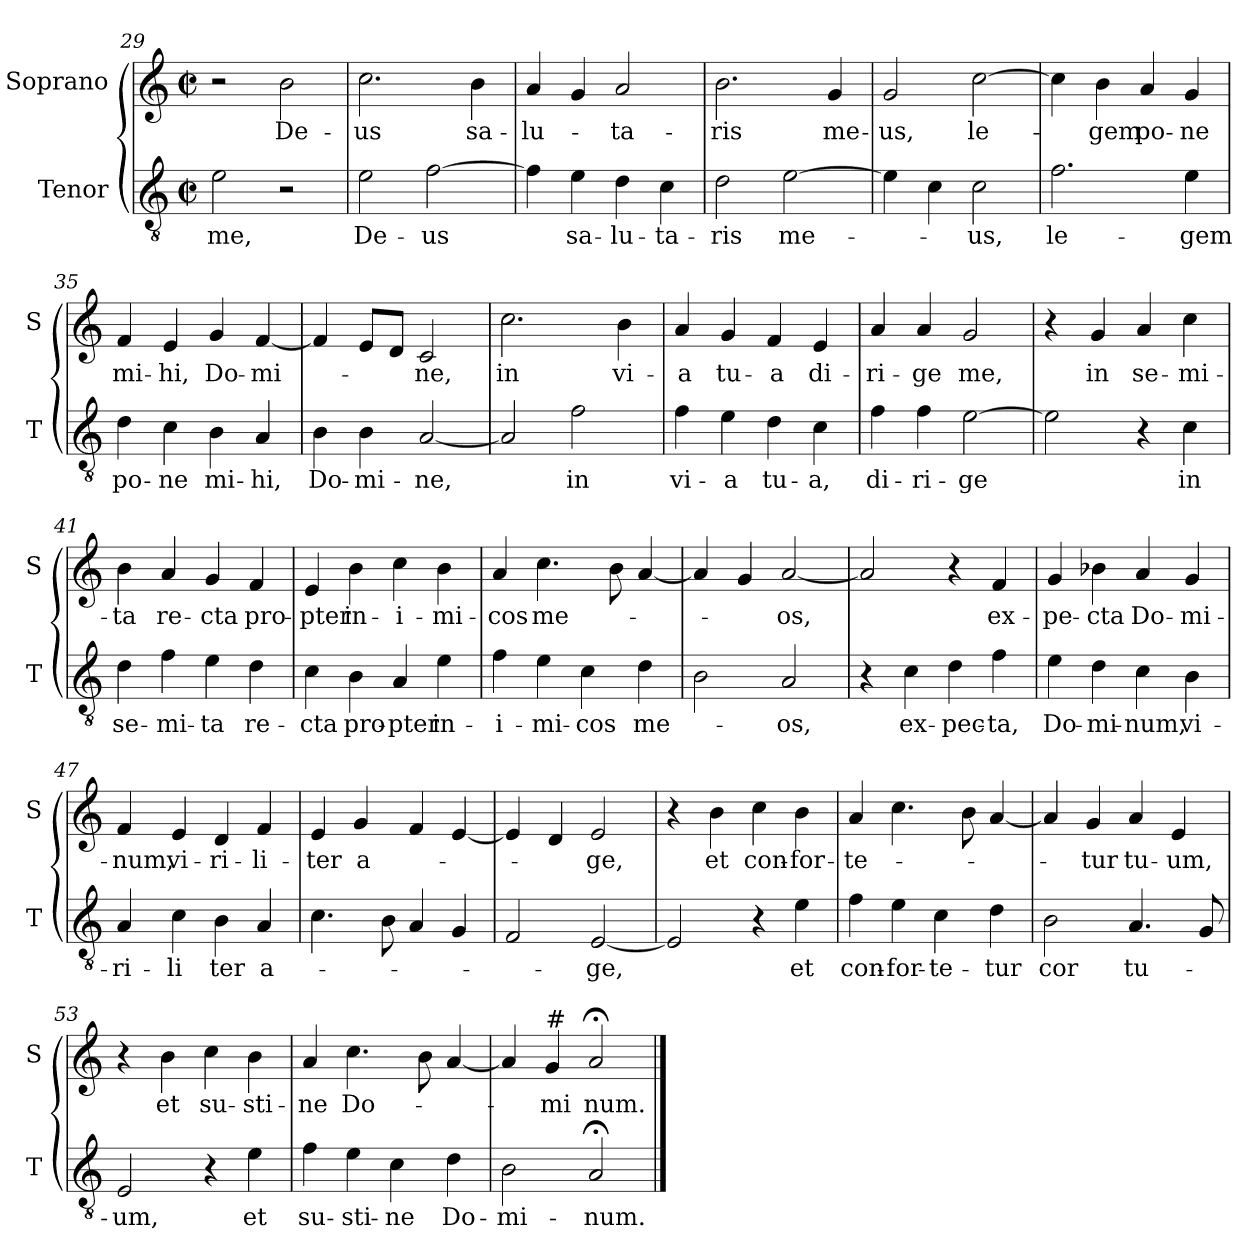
**kern	**text	**kern	**text
*part2	*part2	*part1	*part1
*staff2	*staff2	*staff1	*staff1
*I"Tenor	*	*I"Soprano	*
*I'T	*	*I'S	*
*clefGv2	*	*clefG2	*
*k[]	*	*k[]	*
*C:	*	*C:	*
*M2/2	*	*M2/2	*
*met(c|)	*	*met(c|)	*
=29	=29	=29	=29
!	!LO:LY:b	!	!
2e\	me,	2r	.
!	!	!	!LO:LY:b
2r	.	2b\	De-
=30	=30	=30	=30
!	!LO:LY:b	!	!LO:LY:b
2e\	De-	2.cc\	-us
!	!LO:LY:b	!	!
[2f\	-us	.	.
!	!	!	!LO:LY:b
.	.	4b\	sa-
!!LO:LB:g=z
=31	=31	=31	=31
!	!	!	!LO:LY:b
4f\]	.	4a/	-lu-
!	!LO:LY:b	!	!
4e\	sa-	4g/	.
!	!LO:LY:b	!	!LO:LY:b
4d\	-lu-	2a/	-ta-
!	!LO:LY:b	!	!
4c\	-ta-	.	.
=32	=32	=32	=32
!	!LO:LY:b	!	!LO:LY:b
2d\	-ris	2.b\	-ris
!	!LO:LY:b	!	!
[2e\	me-	.	.
!	!	!	!LO:LY:b
.	.	4g/	me-
=33	=33	=33	=33
!	!	!	!LO:LY:b
4e\]	.	2g/	-us,
4c\	.	.	.
!	!LO:LY:b	!	!LO:LY:b
2c\	-us,	[2cc\	le-
=34	=34	=34	=34
!	!LO:LY:b	!	!
2.f\	le-	4cc\]	.
!	!	!	!LO:LY:b
.	.	4b\	-gem
!	!	!	!LO:LY:b
.	.	4a/	po-
!	!LO:LY:b	!	!LO:LY:b
4e\	-gem	4g/	-ne
=35	=35	=35	=35
!	!LO:LY:b	!	!LO:LY:b
4d\	po-	4f/	mi-
!	!LO:LY:b	!	!LO:LY:b
4c\	-ne	4e/	-hi,
!	!LO:LY:b	!	!LO:LY:b
4B\	mi-	4g/	Do-
!	!LO:LY:b	!	!LO:LY:b
4A/	-hi,	[4f/	-mi-
!!LO:LB:g=z
=36	=36	=36	=36
!	!LO:LY:b	!	!
4B\	Do-	4f/]	.
!	!LO:LY:b	!	!
4B\	-mi-	8e/L	.
.	.	8d/J	.
!	!LO:LY:b	!	!LO:LY:b
[2A/	-ne,	2c/	-ne,
=37	=37	=37	=37
!	!	!	!LO:LY:b
2A/]	.	2.cc\	in
!	!LO:LY:b	!	!
2f\	in	.	.
!	!	!	!LO:LY:b
.	.	4b\	vi-
=38	=38	=38	=38
!	!LO:LY:b	!	!LO:LY:b
4f\	vi-	4a/	-a
!	!LO:LY:b	!	!LO:LY:b
4e\	-a	4g/	tu-
!	!LO:LY:b	!	!LO:LY:b
4d\	tu-	4f/	-a
!	!LO:LY:b	!	!LO:LY:b
4c\	-a,	4e/	di-
=39	=39	=39	=39
!	!LO:LY:b	!	!LO:LY:b
4f\	di-	4a/	-ri-
!	!LO:LY:b	!	!LO:LY:b
4f\	-ri-	4a/	-ge
!	!LO:LY:b	!	!LO:LY:b
[2e\	-ge	2g/	me,
=40	=40	=40	=40
2e\]	.	4r	.
!	!	!	!LO:LY:b
.	.	4g/	in
!	!	!	!LO:LY:b
4r	.	4a/	se-
!	!LO:LY:b	!	!LO:LY:b
4c\	in	4cc\	-mi-
!!LO:LB:g=z
=41	=41	=41	=41
!	!LO:LY:b	!	!LO:LY:b
4d\	se-	4b\	-ta
!	!LO:LY:b	!	!LO:LY:b
4f\	-mi-	4a/	re-
!	!LO:LY:b	!	!LO:LY:b
4e\	-ta	4g/	-cta
!	!LO:LY:b	!	!LO:LY:b
4d\	re-	4f/	pro-
=42	=42	=42	=42
!	!LO:LY:b	!	!LO:LY:b
4c\	-cta	4e/	-pter
!	!LO:LY:b	!	!LO:LY:b
4B\	pro-	4b\	in-
!	!LO:LY:b	!	!LO:LY:b
4A/	-pter	4cc\	-i-
!	!LO:LY:b	!	!LO:LY:b
4e\	in-	4b\	-mi-
=43	=43	=43	=43
!	!LO:LY:b	!	!LO:LY:b
4f\	-i-	4a/	-cos
!	!LO:LY:b	!	!LO:LY:b
4e\	-mi-	4.cc\	me-
!	!LO:LY:b	!	!
4c\	-cos	.	.
.	.	8b\	.
!	!LO:LY:b	!	!
4d\	me-	[4a/	.
=44	=44	=44	=44
2B\	.	4a/]	.
.	.	4g/	.
!	!LO:LY:b	!	!LO:LY:b
2A/	-os,	[2a/	-os,
=45	=45	=45	=45
4r	.	2a/]	.
!	!LO:LY:b	!	!
4c\	ex-	.	.
!	!LO:LY:b	!	!
4d\	-pec-	4r	.
!	!LO:LY:b	!	!LO:LY:b
4f\	-ta,	4f/	ex-
!!LO:LB:g=z
=46	=46	=46	=46
!	!LO:LY:b	!	!LO:LY:b
4e\	Do-	4g/	-pe-
!	!LO:LY:b	!	!LO:LY:b
4d\	-mi-	4b-X\	-cta
!	!LO:LY:b	!	!LO:LY:b
4c\	-num,	4a/	Do-
!	!LO:LY:b	!	!LO:LY:b
4B\	vi-	4g/	-mi-
=47	=47	=47	=47
!	!LO:LY:b	!	!LO:LY:b
4A/	-ri-	4f/	-num,
!	!LO:LY:b	!	!LO:LY:b
4c\	-li	4e/	vi-
!	!LO:LY:b	!	!LO:LY:b
4B\	ter	4d/	-ri-
!	!LO:LY:b	!	!LO:LY:b
4A/	a-	4f/	-li-
=48	=48	=48	=48
!	!	!	!LO:LY:b
4.c\	.	4e/	-ter
!	!	!	!LO:LY:b
.	.	4g/	a-
8B\	.	.	.
4A/	.	4f/	.
4G/	.	[4e/	.
=49	=49	=49	=49
2F/	.	4e/]	.
.	.	4d/	.
!	!LO:LY:b	!	!LO:LY:b
[2E/	-ge,	2e/	-ge,
=50	=50	=50	=50
2E/]	.	4r	.
!	!	!	!LO:LY:b
.	.	4b\	et
!	!	!	!LO:LY:b
4r	.	4cc\	con-
!	!LO:LY:b	!	!LO:LY:b
4e\	et	4b\	-for-
!!LO:LB:g=z
=51	=51	=51	=51
!	!LO:LY:b	!	!LO:LY:b
4f\	con-	4a/	-te-
!	!LO:LY:b	!	!
4e\	-for-	4.cc\	.
!	!LO:LY:b	!	!
4c\	-te-	.	.
.	.	8b\	.
!	!LO:LY:b	!	!
4d\	-tur	[4a/	.
=52	=52	=52	=52
!	!LO:LY:b	!	!
2B\	cor	4a/]	.
!	!	!	!LO:LY:b
.	.	4g/	-tur
!	!LO:LY:b	!	!LO:LY:b
4.A/	tu-	4a/	tu-
!	!	!	!LO:LY:b
.	.	4e/	-um,
8G/	.	.	.
=53	=53	=53	=53
!	!LO:LY:b	!	!
2E/	-um,	4r	.
!	!	!	!LO:LY:b
.	.	4b\	et
!	!	!	!LO:LY:b
4r	.	4cc\	su-
!	!LO:LY:b	!	!LO:LY:b
4e\	et	4b\	-sti-
=54	=54	=54	=54
!	!LO:LY:b	!	!LO:LY:b
4f\	su-	4a/	-ne
!	!LO:LY:b	!	!LO:LY:b
4e\	-sti-	4.cc\	Do-
!	!LO:LY:b	!	!
4c\	-ne	.	.
.	.	8b\	.
!	!LO:LY:b	!	!
4d\	Do-	[4a/	.
=55	=55	=55	=55
!	!LO:LY:b	!	!
2B\	-mi-	4a/]	.
!	!	!LO:TX:a:t=#	!
!	!	!	!LO:LY:b
.	.	4g/	-mi
!	!LO:LY:b	!	!LO:LY:b
2A;</	-num.	2a;</	num.
==	==	==	==
*-	*-	*-	*-
